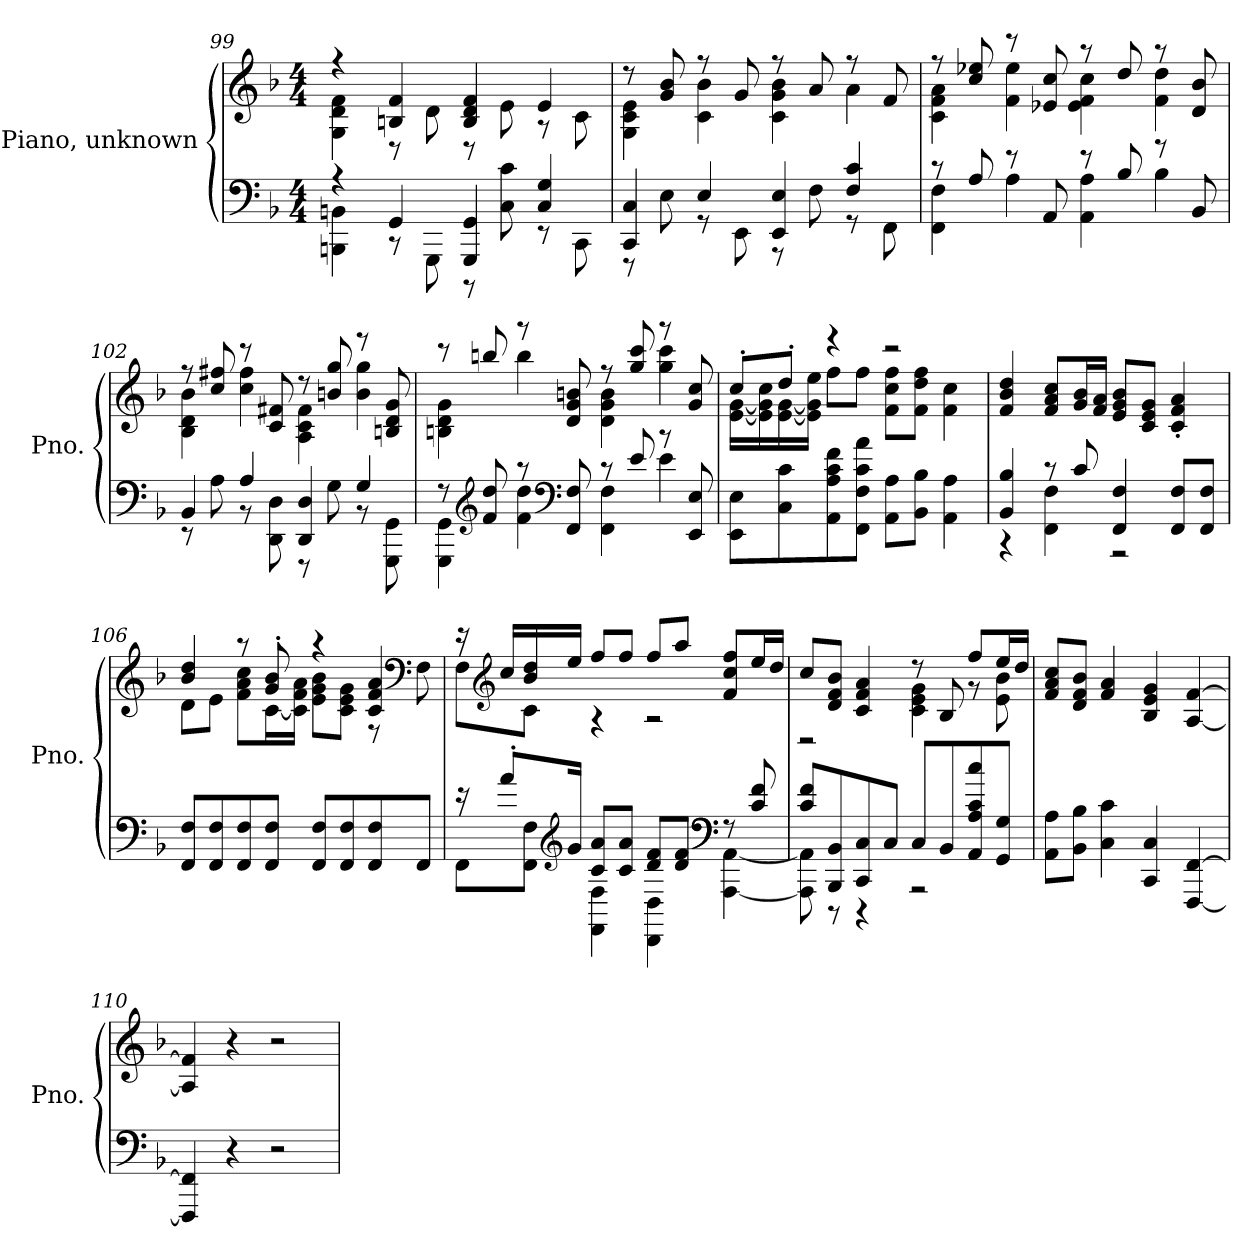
**kern	**kern
*part1	*part1
*staff2	*staff1
*I"Piano, unknown	*
*I'Pno.	*
*clefF4	*clefG2
*k[b-]	*k[b-]
*M4/4	*M4/4
=99	=99
*^	*^
4r	4BBBn\ 4BBn\	4r	4G\ 4d\ 4f\
4GG/	8r	4Bn/ 4f/	8r
.	8GGG\	.	8d\
4GGG/ 4GG/	8r	4B/ 4d/ 4f/	8r
.	8C\ 8c\	.	8e\
4C/ 4G/	8r	4e/	8r
.	8CC\	.	8c\
!!LO:LB:g=z	!!
=100	=100	=100	=100
4CC/ 4C/	8r	8r	4G\ 4c\ 4e\
.	8E\	8g/ 8b-/	.
4E/	8r	8r	4c\ 4b-\
.	8EE\	8g/	.
4EE/ 4E/	8r	8r	4c\ 4g\ 4b-\
.	8F\	8a/	.
4F/ 4c/	8r	8r	4a\
.	8FF\	8f/	.
=101	=101	=101	=101
8r	4FF\ 4F\	8r	4c\ 4f\ 4a\
8A/	.	8cc/ 8ee-X/	.
8r	4A\	8r	4f\ 4ee-\
8AA/	.	8e-X/ 8cc/	.
8r	4AA\ 4A\	8r	4e-\ 4f\ 4cc\
8B-/	.	8dd/	.
8r	4B-\	8r	4f\ 4dd\
8BB-/	.	8d/ 8b-/	.
=102	=102	=102	=102
4BB-/	8r	8r	4B-\ 4d\ 4b-\
.	8A\	8cc/ 8ff#X/	.
4A/	8r	8r	4cc\ 4ff#\
.	8DD\ 8D\	8c/ 8f#X/	.
4DD/ 4D/	8r	8r	4A\ 4c\ 4f#\
.	8G\	8bn/ 8gg/	.
4G/	8r	8r	4b\ 4gg\
.	8GGG\ 8GG\	8Bn/ 8d/ 8g/	.
!!LO:LB:g=z	!!
=103	=103	=103	=103
8r	4GGG\ 4GG\	8r	4Bn\ 4d\ 4g\
*clefG2	*	*	*
8f/ 8dd/	.	8bbn/	.
8r	4f\ 4dd\	8r	4bb\
*clefF4	*	*	*
8FF/ 8F/	.	8d/ 8g/ 8bn/	.
8r	4FF\ 4F\	8r	4d\ 4g\ 4b\
8e/	.	8gg/ 8ccc/	.
8r	4e\	8r	4gg\ 4ccc\
8EE/ 8E/	.	8g/ 8cc/	.
*v	*v	*	*
=104	=104	=104
8EE\ 8E\L	8cc'/L	[16e\ [16g\LL
.	.	16e\] 16g\] 16cc\
8C\ 8c\	8dd'/J	[16e\ [16g\
.	.	16e\] 16g\] 16ee\JJ
8AA\ 8A\ 8c\ 8f\	4r	8ff\L
8FF\ 8F\ 8c\ 8a\J	.	8ff\J
8AA\ 8A\L	2r	8f\ 8cc\ 8ff\L
8BB-\ 8B-\J	.	8f\ 8dd\ 8ff\J
4AA\ 4A\	.	4f\ 4cc\
*	*v	*v
=105	=105
*^	*
4BB-/ 4B-/	4r	4f/ 4b-/ 4dd/
8r	4FF\ 4F\	8f/ 8a/ 8cc/L
8c/	.	16g/ 16b-/L
.	.	16f/ 16a/JJ
4FF/ 4F/	2r	8e/ 8g/ 8b-/L
.	.	8c/ 8e/ 8g/J
8FF/ 8F/L	.	4c/' 4f/' 4a/'
8FF/ 8F/J	.	.
*v	*v	*
!!LO:LB:g=z
=106	=106
*	*^
8FF/ 8F/L	4b-/ 4dd/	8d\L
8FF/ 8F/	.	8e\J
8FF/ 8F/	8r	8f\ 8a\ 8cc\L
8FF/ 8F/J	8g/' 8b-/'	[16c\L
.	.	16c\] 16f\ 16a\JJ
8FF/ 8F/L	4r	8e\ 8g\ 8b-\L
8FF/ 8F/	.	8c\ 8e\ 8g\J
8FF/ 8F/	4c/ 4f/ 4a/	8r
*	*clefF4	*
8FF/J	.	8F\
=107	=107	=107
*^	*	*
16r	8FF\L	16r	8F\L
*	*	*clefG2	*
8a'/L	.	16cc/LL	.
.	8FF\ 8F\J	16b-/ 16dd/	8c\J
*clefG2	*	*	*
16g/Jk	.	16ee/JJ	.
8c/ 8a/L	4FF\ 4F\	8ff/L	4r
8c/ 8a/J	.	8ff/J	.
8d/ 8f/L	4DD\ 4D\	8ff/L	2r
8d/ 8f/J	.	8aa/J	.
*clefF4	*	*	*
8r	[4AAA\ [4AA\	8f/ 8cc/ 8ff/L	.
8c/ 8f/	.	16ee/L	.
.	.	16dd/JJ	.
=108	=108	=108	=108
8c/ 8f/L	8AAA\] 8AA\]	8cc/L	2r
8BBB-/ 8BB-/	8r	8d/ 8f/ 8b-/J	.
8CC/ 8C/	4r	4c/ 4f/ 4a/	.
8C/J	.	.	.
8C/L	2r	8r	4c\ 4e\ 4g\
8BB-/	.	8B-/	.
8AA/ 8A/ 8c/ 8cc/	.	8ff/L	8r
8GG/ 8G/J	.	16ee/L	8e\ 8b-\
.	.	16dd/JJ	.
*v	*v	*	*
*	*v	*v
!!LO:PB:g=z
=109	=109
8AA\ 8A\L	8f/ 8a/ 8cc/L
8BB-\ 8B-\J	8d/ 8f/ 8b-/J
4C\ 4c\	4f/ 4a/
4CC/ 4C/	4B-/ 4e/ 4g/
[4FFF/ [4FF/	[4A/ [4f/
=110	=110
4FFF/] 4FF/]	4A/] 4f/]
4r	4r
2r	2r
=	=
*-	*-
